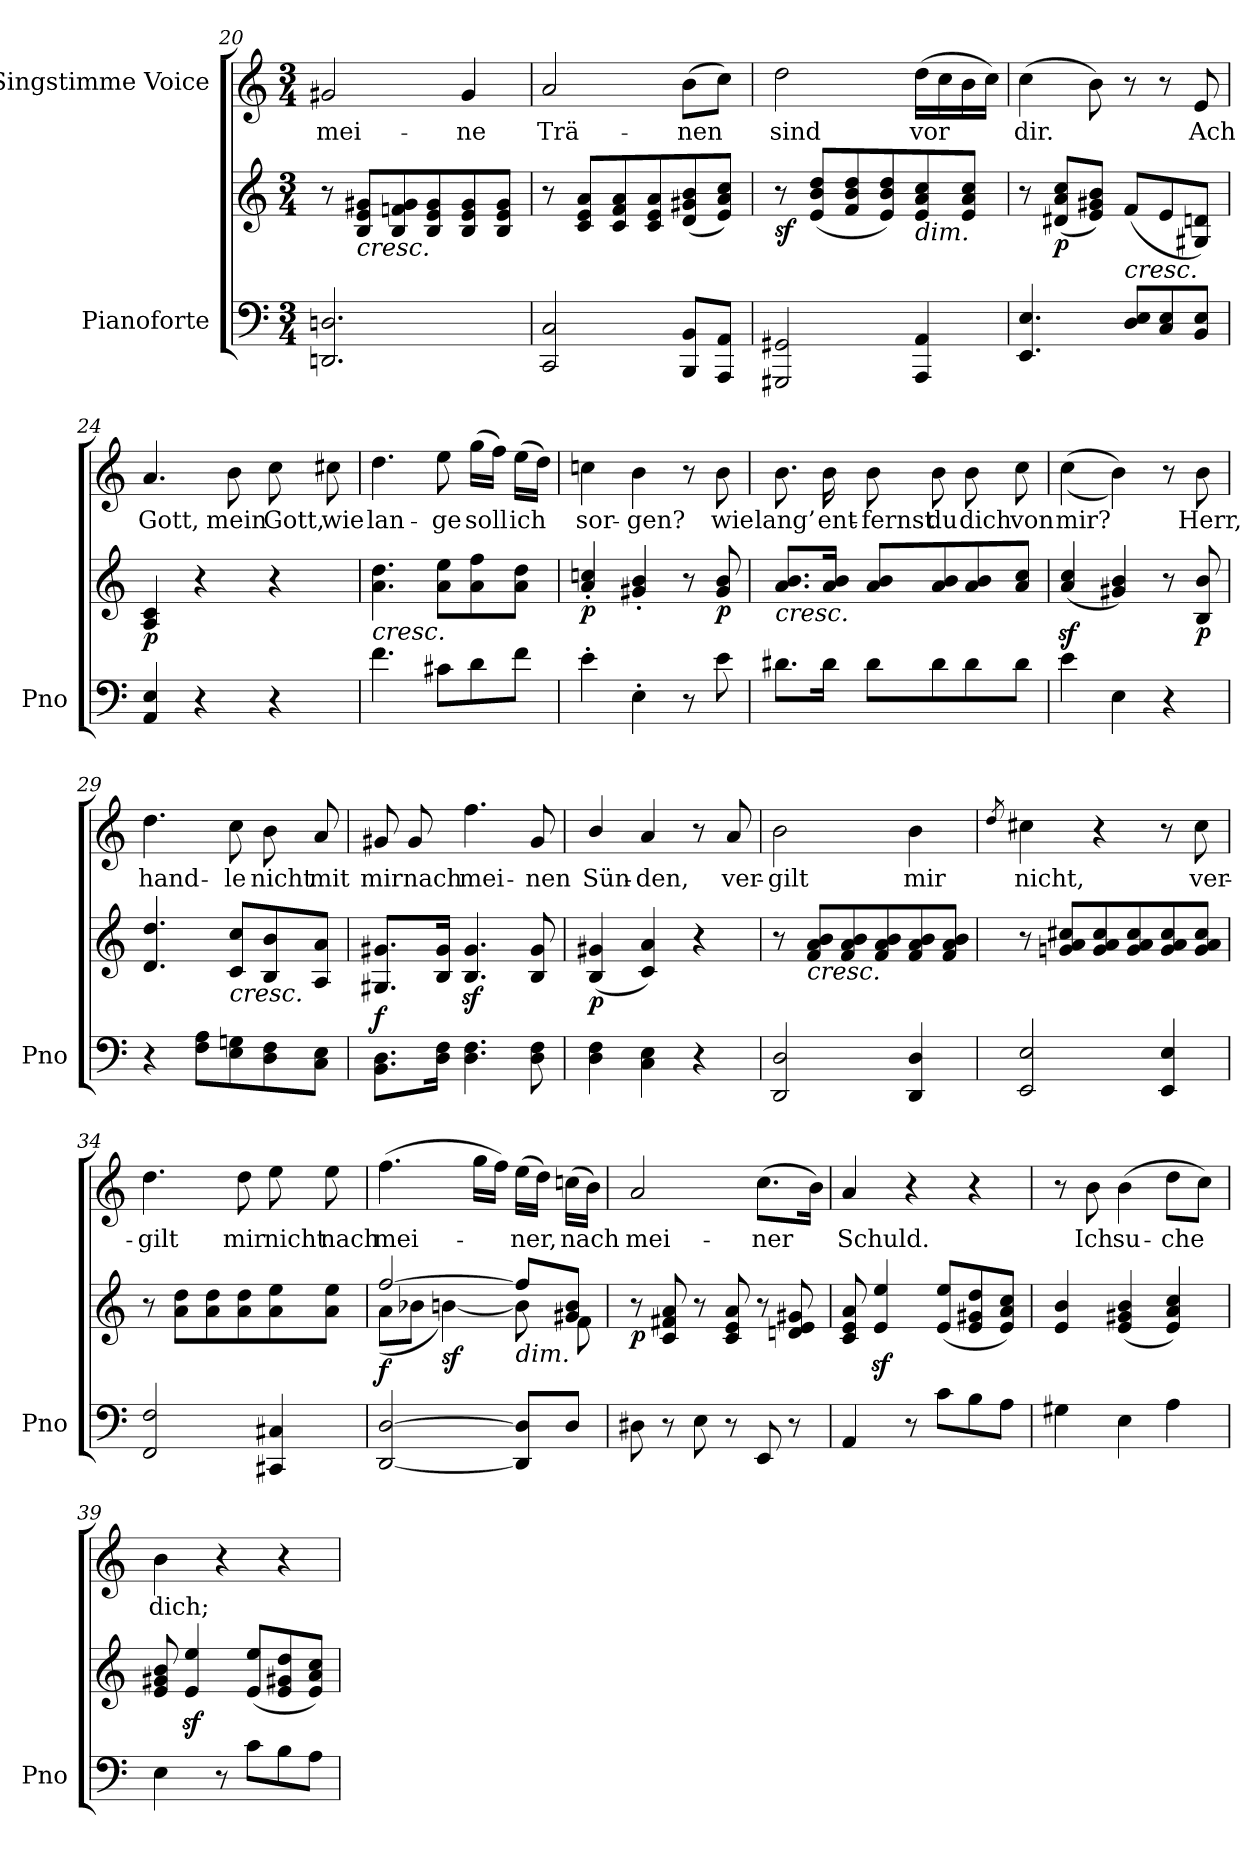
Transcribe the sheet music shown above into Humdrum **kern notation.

**kern	**kern	**dynam	**kern	**text
*part2	*part2	*part2	*part1	*part1
*staff3	*staff2	*staff2/3	*staff1	*staff1
*I"Pianoforte	*	*	*I"Singstimme Voice	*
*I'Pno	*	*	*	*
*clefF4	*clefG2	*	*clefG2	*
*k[]	*k[]	*	*k[]	*
*M3/4	*M3/4	*	*M3/4	*
=20	=20	=20	=20	=20
!	!	!	!	!LO:LY:b
2.DDn/ 2.Dn/	8r	.	2g#X/	mei-
!	!LO:TX:b:i:t=cresc.	!	!	!
.	8B/ 8e/ 8g#X/L	.	.	.
.	8B/ 8fn/ 8g#/	.	.	.
.	8B/ 8e/ 8g#/	.	.	.
!	!	!	!	!LO:LY:b
.	8B/ 8e/ 8g#/	.	4g#/	-ne
.	8B/ 8e/ 8g#/J	.	.	.
=21	=21	=21	=21	=21
!	!	!	!	!LO:LY:b
2CC/ 2C/	8r	.	2a/	Trä-
.	8c/ 8e/ 8a/L	.	.	.
.	8c/ 8f/ 8a/	.	.	.
.	8c/ 8e/ 8a/	.	.	.
!	!	!	!	!LO:LY:b
8BBB/ 8BB/L	(8d/ 8g#X/ 8b/	.	(8b\L	-nen
8AAA/ 8AA/J	8e/ 8a/ 8cc/J)	.	8cc\J)	.
=22	=22	=22	=22	=22
!	!	!LO:DY:b	!	!LO:LY:b
2GGG#X/ 2GG#X/	8r	sf	2dd\	sind
.	(8e/ 8b/ 8dd/L	.	.	.
.	8f/ 8b/ 8dd/	.	.	.
.	8e/ 8b/ 8dd/)	.	.	.
!	!LO:TX:b:i:t=dim.	!	!	!
!	!	!	!	!LO:LY:b
4AAA/ 4AA/	8e/ 8a/ 8cc/	.	(16dd\LL	vor
.	.	.	16cc\	.
.	8e/ 8a/ 8cc/J	.	16b\	.
.	.	.	16cc\JJ)	.
!!LO:LB:g=z
=23	=23	=23	=23	=23
!	!	!	!	!LO:LY:b
4.EE/ 4.E/	8r	.	(4cc\	dir.
!	!	!LO:DY:b	!	!
.	(8d#X/ 8a/ 8cc/L	p	.	.
.	8e/ 8g#X/ 8b/J)	.	8b\)	.
!	!LO:TX:b:i:t=cresc.	!	!	!
8D/ 8E/L	(8f/L	.	8r	.
8C/ 8E/	8e/	.	8r	.
!	!	!	!	!LO:LY:b
8BB/ 8E/J	8G#X/ 8dn/J)	.	8e/	Ach
!!LO:PB:g=z
=24	=24	=24	=24	=24
!	!	!LO:DY:b	!	!LO:LY:b
4AA/ 4E/	4A/ 4c/	p	4.a/	Gott,
4r	4r	.	.	.
!	!	!	!	!LO:LY:b
.	.	.	8b\	mein
!	!	!	!	!LO:LY:b
4r	4r	.	8cc\	Gott,
!	!	!	!	!LO:LY:b
.	.	.	8cc#X\	wie
=25	=25	=25	=25	=25
!	!LO:TX:b:i:t=cresc.	!	!	!
!	!	!	!	!LO:LY:b
4.f\	4.a\ 4.dd\	.	4.dd\	lan-
!	!	!	!	!LO:LY:b
8c#X\L	8a\ 8ee\L	.	8ee\	-ge
!	!	!	!	!LO:LY:b
8d\	8a\ 8ff\	.	(16gg\LL	soll
.	.	.	16ff\JJ)	.
!	!	!	!	!LO:LY:b
8f\J	8a\ 8dd\J	.	(16ee\LL	ich
.	.	.	16dd\JJ)	.
=26	=26	=26	=26	=26
!	!	!LO:DY:b	!	!LO:LY:b
4e'\	4a/' 4ccn/'	p	4ccn\	sor-
!	!	!	!	!LO:LY:b
4E'\	4g#X/' 4b/'	.	4b\	-gen?
8r	8r	.	8r	.
!	!	!LO:DY:b	!	!LO:LY:b
8e\	8g#/ 8b/	p	8b\	wie
=27	=27	=27	=27	=27
!	!LO:TX:b:i:t=cresc.	!	!	!
!	!	!	!	!LO:LY:b
8.d#X\L	8.a/ 8.b/L	.	8.b\	lang’
!	!	!	!	!LO:LY:b
16d#\Jk	16a/ 16b/Jk	.	16b\	ent-
!	!	!	!	!LO:LY:b
8d#\L	8a/ 8b/L	.	8b\	-fernst
!	!	!	!	!LO:LY:b
8d#\	8a/ 8b/	.	8b\	du
!	!	!	!	!LO:LY:b
8d#\	8a/ 8b/	.	8b\	dich
!	!	!	!	!LO:LY:b
8d#\J	8a/ 8cc/J	.	8cc\	von
=28	=28	=28	=28	=28
!	!	!	!	!LO:LY:b
4e\	(4a/z< 4cc/z<	.	((4cc\	mir?
4E\	4g#X/ 4b/)	.	4b\))	.
4r	8r	.	8r	.
!	!	!LO:DY:b	!	!LO:LY:b
.	8B/ 8b/	p	8b\	Herr,
!!LO:LB:g=z
=29	=29	=29	=29	=29
!	!	!	!	!LO:LY:b
4r	4.d/ 4.dd/	.	4.dd\	hand-
8F\ 8A\L	.	.	.	.
!	!LO:TX:b:i:t=cresc.	!	!	!
!	!	!	!	!LO:LY:b
8E\ 8Gn\	8c/ 8cc/L	.	8cc\	-le
!	!	!	!	!LO:LY:b
8D\ 8F\	8B/ 8b/	.	8b\	nicht
!	!	!	!	!LO:LY:b
8C\ 8E\J	8A/ 8a/J	.	8a/	mit
=30	=30	=30	=30	=30
!	!	!LO:DY:b	!	!LO:LY:b
8.BB\ 8.D\L	8.G#X/ 8.g#X/L	f	8g#X/	mir
!	!	!	!	!LO:LY:b
.	.	.	8g#/	nach
16D\ 16F\Jk	16B/ 16g#/Jk	.	.	.
!	!	!	!	!LO:LY:b
4.D\ 4.F\	4.B/z< 4.g#/z<	.	4.ff\	mei-
!	!	!	!	!LO:LY:b
8D\ 8F\	8B/ 8g#/	.	8g#/	-nen
=31	=31	=31	=31	=31
!	!	!LO:DY:b	!	!LO:LY:b
4D\ 4F\	(4B/ 4g#X/	p	4b/	Sün-
!	!	!	!	!LO:LY:b
4C\ 4E\	4c/ 4a/)	.	4a/	-den,
4r	4r	.	8r	.
!	!	!	!	!LO:LY:b
.	.	.	8a/	ver-
=32	=32	=32	=32	=32
!	!	!	!	!LO:LY:b
2DD/ 2D/	8r	.	2b\	-gilt
!	!LO:TX:b:i:t=cresc.	!	!	!
.	8f/ 8a/ 8b/L	.	.	.
.	8f/ 8a/ 8b/	.	.	.
.	8f/ 8a/ 8b/	.	.	.
!	!	!	!	!LO:LY:b
4DD/ 4D/	8f/ 8a/ 8b/	.	4b\	mir
.	8f/ 8a/ 8b/J	.	.	.
=33	=33	=33	=33	=33
.	.	.	8qdd/	.
!	!	!	!	!LO:LY:b
2EE/ 2E/	8r	.	4cc#X\	nicht,
.	8gn/ 8a/ 8cc#X/L	.	.	.
.	8g/ 8a/ 8cc#/	.	4r	.
.	8g/ 8a/ 8cc#/	.	.	.
4EE/ 4E/	8g/ 8a/ 8cc#/	.	8r	.
!	!	!	!	!LO:LY:b
.	8g/ 8a/ 8cc#/J	.	8cc#\	ver-
=34	=34	=34	=34	=34
!	!	!	!	!LO:LY:b
2FF/ 2F/	8r	.	4.dd\	-gilt
.	8a\ 8dd\L	.	.	.
.	8a\ 8dd\	.	.	.
!	!	!	!	!LO:LY:b
.	8a\ 8dd\	.	8dd\	mir
!	!	!	!	!LO:LY:b
4CC#X/ 4C#X/	8a\ 8ee\	.	8ee\	nicht
!	!	!	!	!LO:LY:b
.	8a\ 8ee\J	.	8ee\	nach
!!LO:LB:g=z
=35	=35	=35	=35	=35
*	*^	*	*	*
!	!	!	!LO:DY:b	!	!LO:LY:b
[2DD/ [2D/	[2ff/	(8a\L	f	(4.ff\	mei-
.	.	8b-X\J	.	.	.
!	!	!	!LO:DY:b	!	!
.	.	[4bn\)	sf	.	.
.	.	.	.	16gg\LL	.
.	.	.	.	16ff\JJ)	.
!	!LO:TX:b:i:t=dim.	!	!	!	!
!	!	!	!	!	!LO:LY:b
8DD/] 8D/]L	8ff/L]	8b\]	.	(16ee\LL	-ner,
.	.	.	.	16dd\JJ)	.
!	!	!	!	!	!LO:LY:b
8D/J	8g#X/ 8b/J	8f\	.	(16ccn\LL	nach
.	.	.	.	16b\JJ)	.
*	*v	*v	*	*	*
=36	=36	=36	=36	=36
!	!	!LO:DY:b	!	!LO:LY:b
8D#X\	8r	p	2a/	mei-
8r	8c/ 8f#X/ 8a/	.	.	.
8E\	8r	.	.	.
8r	8c/ 8e/ 8a/	.	.	.
!	!	!	!	!LO:LY:b
8EE/	8r	.	(8.cc\L	-ner
8r	8dn/ 8e/ 8g#X/	.	.	.
.	.	.	16b\Jk)	.
=37	=37	=37	=37	=37
!	!	!	!	!LO:LY:b
4AA/	8c/ 8e/ 8a/	.	4a/	Schuld.
.	4e/z< 4ee/z<	.	.	.
8r	.	.	4r	.
8c\L	(8e/ 8ee/L	.	.	.
8B\	8e/ 8g#X/ 8dd/	.	4r	.
8A\J	8e/ 8a/ 8cc/J)	.	.	.
=38	=38	=38	=38	=38
4G#X\	4e/ 4b/	.	8r	.
!	!	!	!	!LO:LY:b
.	.	.	8b\	Ich
!	!	!	!	!LO:LY:b
4E\	(>4e/ 4g#X/ 4b/	.	(4b\	su-
!	!	!	!	!LO:LY:b
4A\	4e/ 4a/ 4cc/)	.	8dd\L	-che
.	.	.	8cc\J)	.
=39	=39	=39	=39	=39
!	!	!	!	!LO:LY:b
4E\	8e/ 8g#X/ 8b/	.	4b\	dich;
.	4e/z< 4ee/z<	.	.	.
8r	.	.	4r	.
8c\L	(>8e/ 8ee/L	.	.	.
8B\	8e/ 8g#X/ 8dd/	.	4r	.
8A\J	8e/ 8a/ 8cc/J)	.	.	.
=	=	=	=	=
*-	*-	*-	*-	*-
